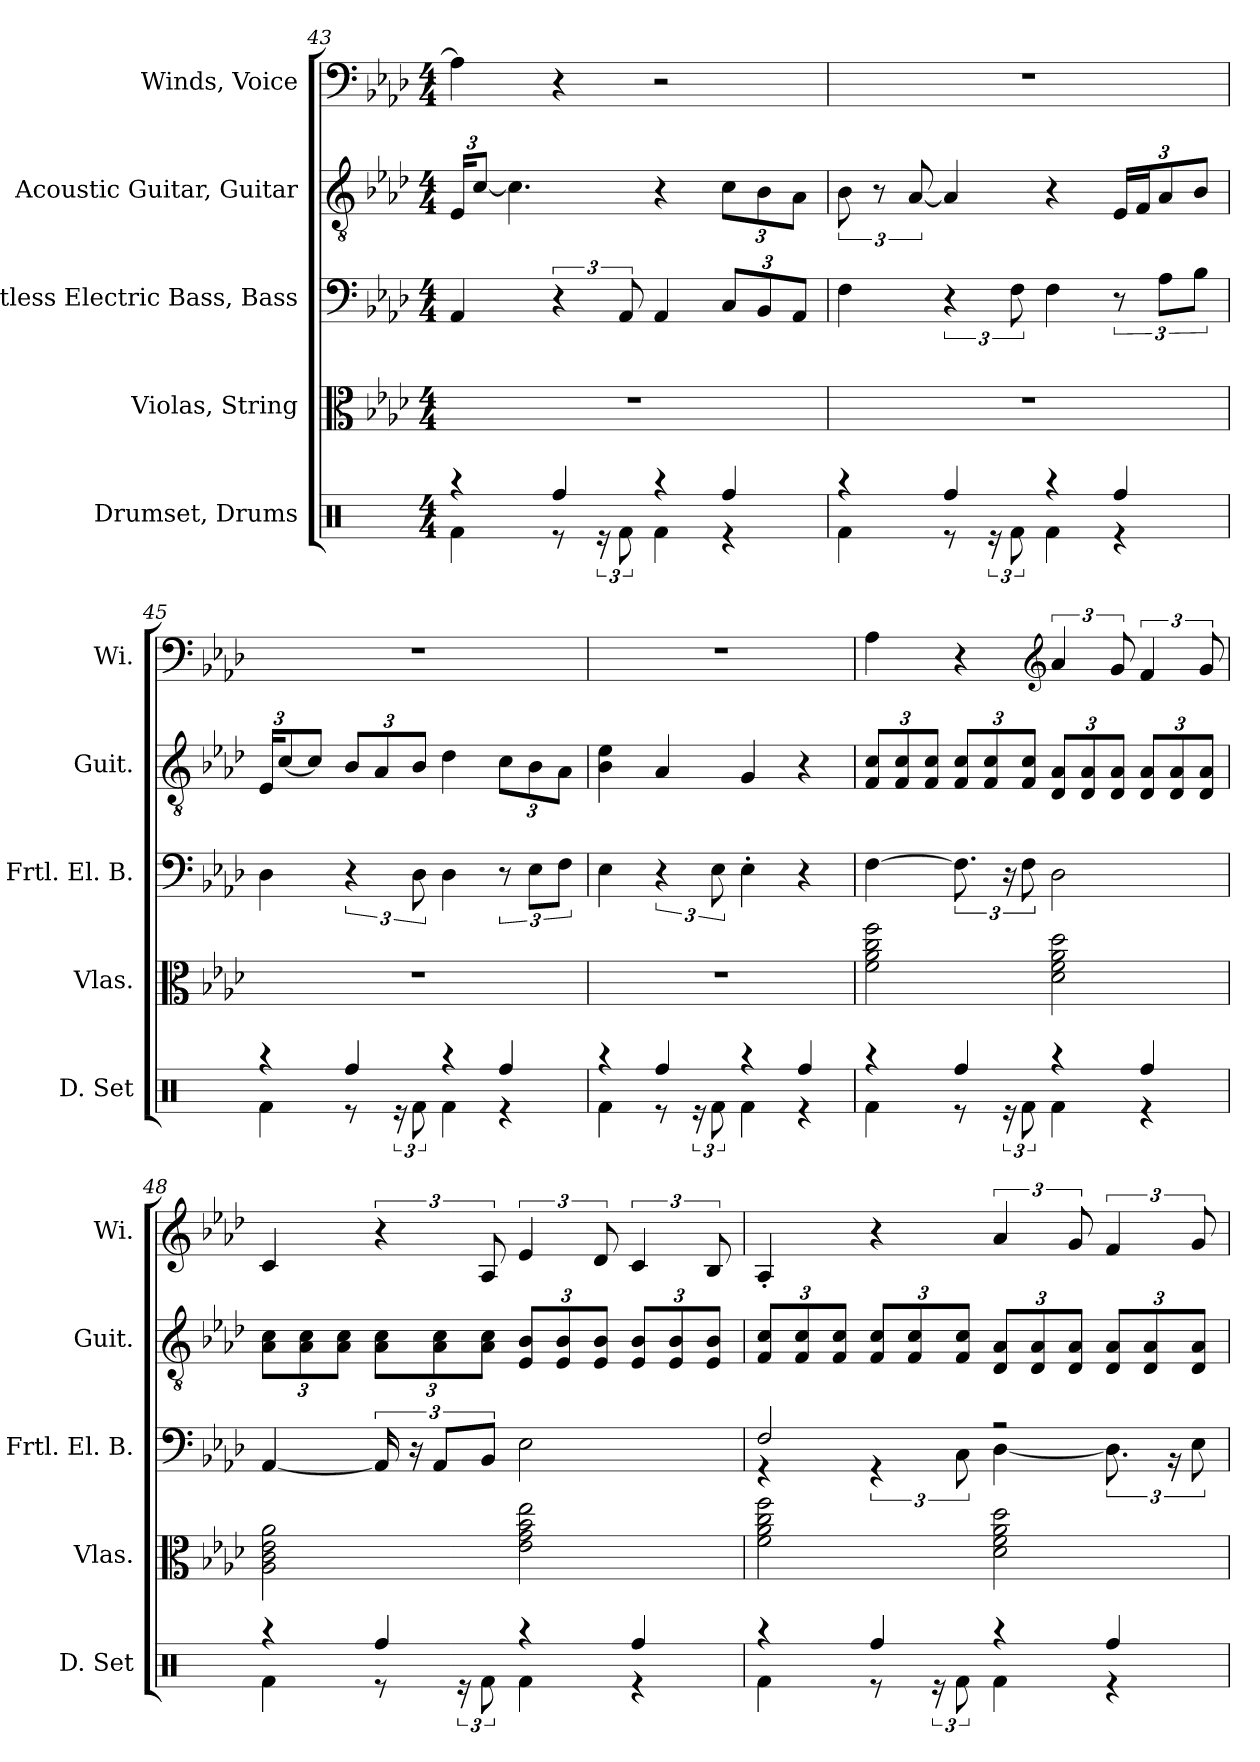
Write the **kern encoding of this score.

**kern	**kern	**kern	**kern	**kern
*part5	*part4	*part3	*part2	*part1
*staff5	*staff4	*staff3	*staff2	*staff1
*I"Drumset, Drums	*I"Violas, String	*I"Fretless Electric Bass, Bass	*I"Acoustic Guitar, Guitar	*I"Winds, Voice
*I'D. Set	*I'Vlas.	*I'Frtl. El. B.	*I'Guit.	*I'Wi.
!!LO:PB:g=z
*clefX	*clefC3	*clefF4	*clefGv2	*clefF4
*	*	*ITrd7c12	*	*
*k[]	*k[b-e-a-d-]	*k[b-e-a-d-]	*k[b-e-a-d-]	*k[b-e-a-d-]
*M4/4	*M4/4	*M4/4	*M4/4	*M4/4
=43	=43	=43	=43	=43
*^	*	*	*	*
*	*	*	*	*Xbrackettup	*
4r	4Rf\	1r	4AAA-/	24E-/KL	4A-\]
.	.	.	.	[12c/J	.
.	.	.	.	4.c\]	.
4Rff/	8r	.	6r	.	4r
.	24r	.	.	.	.
.	12Rf\	.	12AAA-/	.	.
4r	4Rf\	.	4AAA-/	4r	2r
*	*	*	*Xbrackettup	*	*
4Rff/	4r	.	12CC/L	12c\L	.
.	.	.	12BBB-/	12B-\	.
.	.	.	12AAA-/J	12A-\J	.
=44	=44	=44	=44	=44	=44
*	*	*	*	*brackettup	*
4r	4Rf\	1r	4FF\	12B-\	1r
.	.	.	.	12r	.
.	.	.	.	[12A-/	.
*	*	*	*brackettup	*	*
4Rff/	8r	.	6r	4A-/]	.
.	24r	.	.	.	.
.	12Rf\	.	12FF\	.	.
4r	4Rf\	.	4FF\	4r	.
*	*	*	*	*Xbrackettup	*
4Rff/	4r	.	12r	24E-/LL	.
.	.	.	.	24F/J	.
.	.	.	12AA-\L	12A-/	.
.	.	.	12BB-\J	12B-/J	.
=45	=45	=45	=45	=45	=45
4r	4Rf\	1r	4DD-\	24E-/KL	1r
.	.	.	.	[12c/	.
.	.	.	.	8c/J]	.
4Rff/	8r	.	6r	12B-/L	.
.	.	.	.	12A-/	.
.	24r	.	.	.	.
.	12Rf\	.	12DD-\	12B-/J	.
4r	4Rf\	.	4DD-\	4d-\	.
4Rff/	4r	.	12r	12c\L	.
.	.	.	12EE-\L	12B-\	.
.	.	.	12FF\J	12A-\J	.
!!LO:LB:g=z
=46	=46	=46	=46	=46	=46
4r	4Rf\	1r	4EE-\	4B-\ 4e-\	1r
4Rff/	8r	.	6r	4A-/	.
.	24r	.	.	.	.
.	12Rf\	.	12EE-\	.	.
4r	4Rf\	.	4EE-'\	4G/	.
4Rff/	4r	.	4r	4r	.
=47	=47	=47	=47	=47	=47
4r	4Rf\	2f\ 2a-\ 2cc\ 2ff\	[4FF\	12F/ 12c/L	4A-\
.	.	.	.	12F/ 12c/	.
.	.	.	.	12F/ 12c/J	.
4Rff/	8r	.	12.FF\]	12F/ 12c/L	4r
.	.	.	.	12F/ 12c/	.
.	24r	.	24r	.	.
.	12Rf\	.	12FF\	12F/ 12c/J	.
*	*	*	*	*	*clefG2
4r	4Rf\	2d-\ 2f\ 2a-\ 2dd-\	2DD-\	12D-/ 12A-/L	6a-/
.	.	.	.	12D-/ 12A-/	.
.	.	.	.	12D-/ 12A-/J	12g/
4Rff/	4r	.	.	12D-/ 12A-/L	6f/
.	.	.	.	12D-/ 12A-/	.
.	.	.	.	12D-/ 12A-/J	12g/
=48	=48	=48	=48	=48	=48
4r	4Rf\	2A-\ 2c\ 2e-\ 2a-\	[4AAA-/	12A-\ 12c\L	4c/
.	.	.	.	12A-\ 12c\	.
.	.	.	.	12A-\ 12c\J	.
4Rff/	8r	.	24AAA-/]	12A-\ 12c\L	6r
.	.	.	24r	.	.
.	.	.	12AAA-/L	12A-\ 12c\	.
.	24r	.	.	.	.
.	12Rf\	.	12BBB-/J	12A-\ 12c\J	12A-/
4r	4Rf\	2e-\ 2g\ 2b-\ 2ee-\	2EE-\	12E-/ 12B-/L	6e-/
.	.	.	.	12E-/ 12B-/	.
.	.	.	.	12E-/ 12B-/J	12d-/
4Rff/	4r	.	.	12E-/ 12B-/L	6c/
.	.	.	.	12E-/ 12B-/	.
.	.	.	.	12E-/ 12B-/J	12B-/
!!LO:PB:g=z
=49	=49	=49	=49	=49	=49
*	*	*	*^	*	*
4r	4Rf\	2f\ 2a-\ 2cc\ 2ff\	2FF/	4r	12F/ 12c/L	4A-'/
.	.	.	.	.	12F/ 12c/	.
.	.	.	.	.	12F/ 12c/J	.
4Rff/	8r	.	.	6r	12F/ 12c/L	4r
.	.	.	.	.	12F/ 12c/	.
.	24r	.	.	.	.	.
.	12Rf\	.	.	12CC\	12F/ 12c/J	.
4r	4Rf\	2d-\ 2f\ 2a-\ 2dd-\	2r	[4DD-\	12D-/ 12A-/L	6a-/
.	.	.	.	.	12D-/ 12A-/	.
.	.	.	.	.	12D-/ 12A-/J	12g/
4Rff/	4r	.	.	12.DD-\]	12D-/ 12A-/L	6f/
.	.	.	.	.	12D-/ 12A-/	.
.	.	.	.	24r	.	.
.	.	.	.	12EE-\	12D-/ 12A-/J	12g/
*v	*v	*	*v	*v	*	*
=	=	=	=	=
*-	*-	*-	*-	*-
